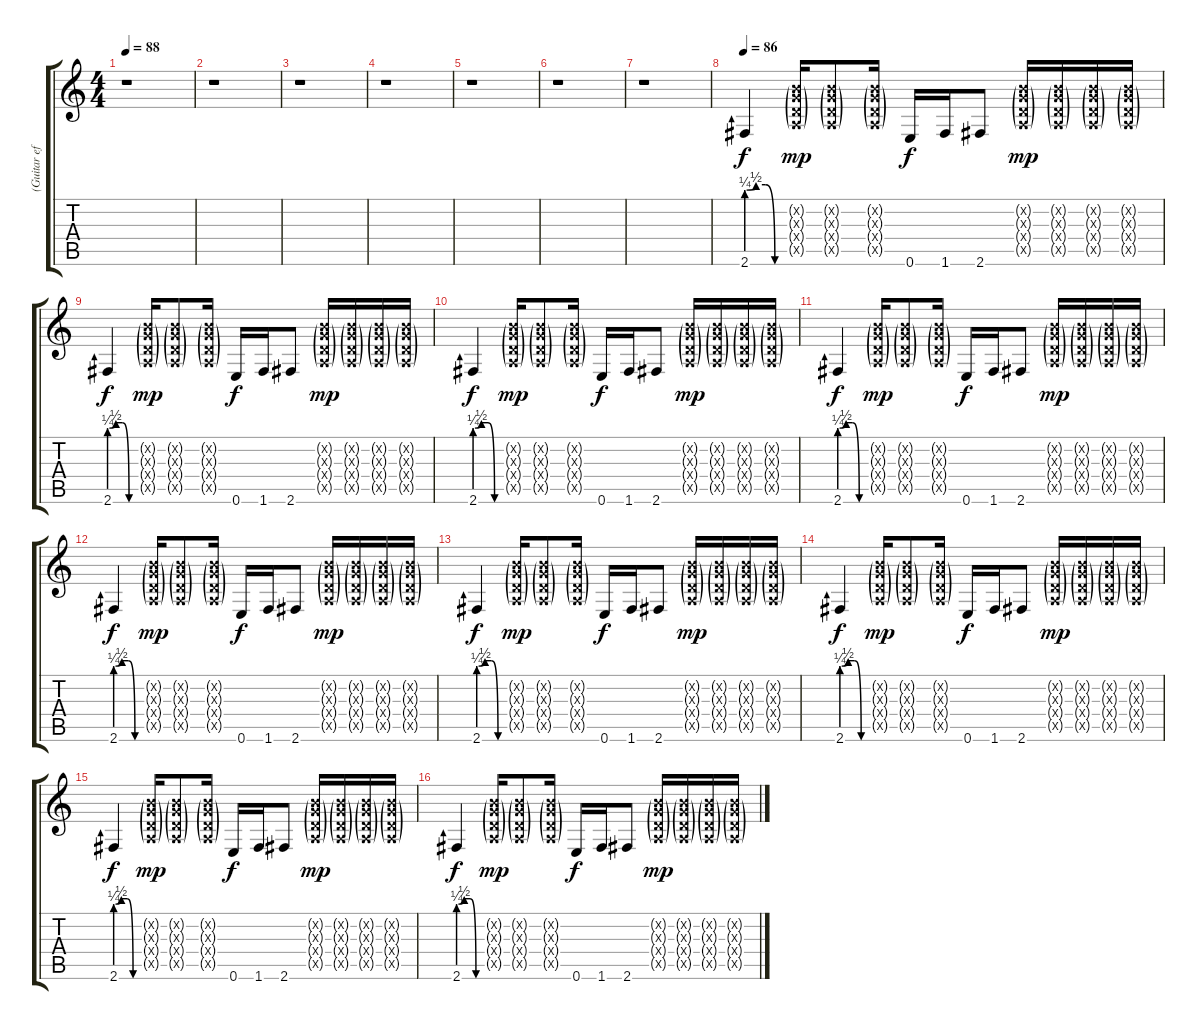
\track ("(Guitar effects)" "(Guitar ef") {instrument distortionguitar}
\staff {score tabs}
\tuning (E4 B3 G3 D3 A2 E2) {hide}
\ts (4 4)
\tempo 88
\clef g2
\ks c
r.1{dy f} |
r.1 |
r.1 |
r.1 |
r.1 |
r.1 |
r.1 |
\tempo 86
2.6{be (custom 0 1 15 2 30 2 45 0 60 0)}.4{instrument electricguitarclean} (0.2{g x} 0.3{g x} 0.4{g x} 0.5{g x}).16{dy mp} (0.2{g x} 0.3{g x} 0.4{g x} 0.5{g x}).8 (0.2{g x} 0.3{g x} 0.4{g x} 0.5{g x}).16 0.6.16{dy f} 1.6.16 2.6.8 (0.2{g x} 0.3{g x} 0.4{g x} 0.5{g x}).16{dy mp} (0.2{g x} 0.3{g x} 0.4{g x} 0.5{g x}).16 (0.2{g x} 0.3{g x} 0.4{g x} 0.5{g x}).16 (0.2{g x} 0.3{g x} 0.4{g x} 0.5{g x}).16 |
2.6{be (custom 0 1 15 2 30 2 45 0 60 0)}.4{dy f} (0.2{g x} 0.3{g x} 0.4{g x} 0.5{g x}).16{dy mp} (0.2{g x} 0.3{g x} 0.4{g x} 0.5{g x}).8 (0.2{g x} 0.3{g x} 0.4{g x} 0.5{g x}).16 0.6.16{dy f} 1.6.16 2.6.8 (0.2{g x} 0.3{g x} 0.4{g x} 0.5{g x}).16{dy mp} (0.2{g x} 0.3{g x} 0.4{g x} 0.5{g x}).16 (0.2{g x} 0.3{g x} 0.4{g x} 0.5{g x}).16 (0.2{g x} 0.3{g x} 0.4{g x} 0.5{g x}).16 |
2.6{be (custom 0 1 15 2 30 2 45 0 60 0)}.4{dy f} (0.2{g x} 0.3{g x} 0.4{g x} 0.5{g x}).16{dy mp} (0.2{g x} 0.3{g x} 0.4{g x} 0.5{g x}).8 (0.2{g x} 0.3{g x} 0.4{g x} 0.5{g x}).16 0.6.16{dy f} 1.6.16 2.6.8 (0.2{g x} 0.3{g x} 0.4{g x} 0.5{g x}).16{dy mp} (0.2{g x} 0.3{g x} 0.4{g x} 0.5{g x}).16 (0.2{g x} 0.3{g x} 0.4{g x} 0.5{g x}).16 (0.2{g x} 0.3{g x} 0.4{g x} 0.5{g x}).16 |
2.6{be (custom 0 1 15 2 30 2 45 0 60 0)}.4{dy f} (0.2{g x} 0.3{g x} 0.4{g x} 0.5{g x}).16{dy mp} (0.2{g x} 0.3{g x} 0.4{g x} 0.5{g x}).8 (0.2{g x} 0.3{g x} 0.4{g x} 0.5{g x}).16 0.6.16{dy f} 1.6.16 2.6.8 (0.2{g x} 0.3{g x} 0.4{g x} 0.5{g x}).16{dy mp} (0.2{g x} 0.3{g x} 0.4{g x} 0.5{g x}).16 (0.2{g x} 0.3{g x} 0.4{g x} 0.5{g x}).16 (0.2{g x} 0.3{g x} 0.4{g x} 0.5{g x}).16 |
2.6{be (custom 0 1 15 2 30 2 45 0 60 0)}.4{dy f} (0.2{g x} 0.3{g x} 0.4{g x} 0.5{g x}).16{dy mp} (0.2{g x} 0.3{g x} 0.4{g x} 0.5{g x}).8 (0.2{g x} 0.3{g x} 0.4{g x} 0.5{g x}).16 0.6.16{dy f} 1.6.16 2.6.8 (0.2{g x} 0.3{g x} 0.4{g x} 0.5{g x}).16{dy mp} (0.2{g x} 0.3{g x} 0.4{g x} 0.5{g x}).16 (0.2{g x} 0.3{g x} 0.4{g x} 0.5{g x}).16 (0.2{g x} 0.3{g x} 0.4{g x} 0.5{g x}).16 |
2.6{be (custom 0 1 15 2 30 2 45 0 60 0)}.4{dy f} (0.2{g x} 0.3{g x} 0.4{g x} 0.5{g x}).16{dy mp} (0.2{g x} 0.3{g x} 0.4{g x} 0.5{g x}).8 (0.2{g x} 0.3{g x} 0.4{g x} 0.5{g x}).16 0.6.16{dy f} 1.6.16 2.6.8 (0.2{g x} 0.3{g x} 0.4{g x} 0.5{g x}).16{dy mp} (0.2{g x} 0.3{g x} 0.4{g x} 0.5{g x}).16 (0.2{g x} 0.3{g x} 0.4{g x} 0.5{g x}).16 (0.2{g x} 0.3{g x} 0.4{g x} 0.5{g x}).16 |
2.6{be (custom 0 1 15 2 30 2 45 0 60 0)}.4{dy f} (0.2{g x} 0.3{g x} 0.4{g x} 0.5{g x}).16{dy mp} (0.2{g x} 0.3{g x} 0.4{g x} 0.5{g x}).8 (0.2{g x} 0.3{g x} 0.4{g x} 0.5{g x}).16 0.6.16{dy f} 1.6.16 2.6.8 (0.2{g x} 0.3{g x} 0.4{g x} 0.5{g x}).16{dy mp} (0.2{g x} 0.3{g x} 0.4{g x} 0.5{g x}).16 (0.2{g x} 0.3{g x} 0.4{g x} 0.5{g x}).16 (0.2{g x} 0.3{g x} 0.4{g x} 0.5{g x}).16 |
2.6{be (custom 0 1 15 2 30 2 45 0 60 0)}.4{dy f} (0.2{g x} 0.3{g x} 0.4{g x} 0.5{g x}).16{dy mp} (0.2{g x} 0.3{g x} 0.4{g x} 0.5{g x}).8 (0.2{g x} 0.3{g x} 0.4{g x} 0.5{g x}).16 0.6.16{dy f} 1.6.16 2.6.8 (0.2{g x} 0.3{g x} 0.4{g x} 0.5{g x}).16{dy mp} (0.2{g x} 0.3{g x} 0.4{g x} 0.5{g x}).16 (0.2{g x} 0.3{g x} 0.4{g x} 0.5{g x}).16 (0.2{g x} 0.3{g x} 0.4{g x} 0.5{g x}).16 |
2.6{be (custom 0 1 15 2 30 2 45 0 60 0)}.4{dy f instrument electricguitarclean} (0.2{g x} 0.3{g x} 0.4{g x} 0.5{g x}).16{dy mp} (0.2{g x} 0.3{g x} 0.4{g x} 0.5{g x}).8 (0.2{g x} 0.3{g x} 0.4{g x} 0.5{g x}).16 0.6.16{dy f} 1.6.16 2.6.8 (0.2{g x} 0.3{g x} 0.4{g x} 0.5{g x}).16{dy mp} (0.2{g x} 0.3{g x} 0.4{g x} 0.5{g x}).16 (0.2{g x} 0.3{g x} 0.4{g x} 0.5{g x}).16 (0.2{g x} 0.3{g x} 0.4{g x} 0.5{g x}).16
